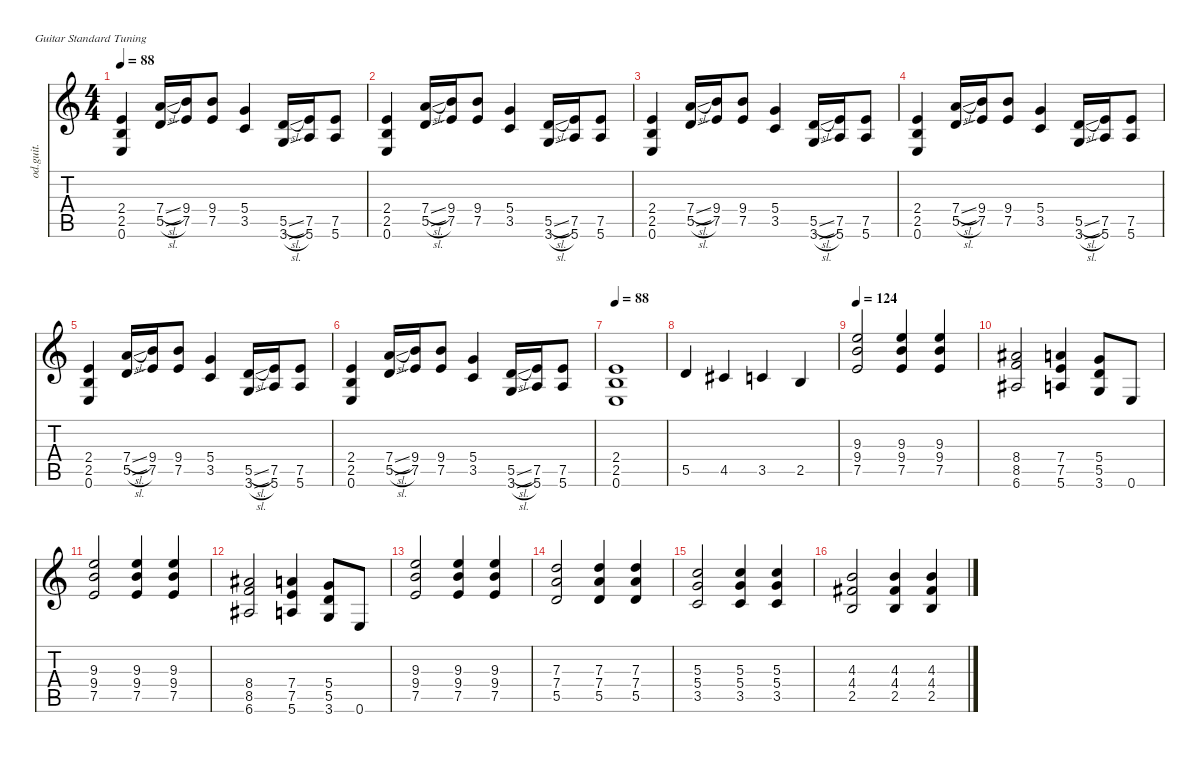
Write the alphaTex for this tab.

\defaultSystemsLayout 4
\hideDynamics
\bracketExtendMode nobrackets
\otherSystemsTrackNameOrientation horizontal
\track ("kithara" "od.guit.") {instrument overdrivenguitar}
\staff {score tabs}
\tuning (E4 B3 G3 D3 A2 E2)
\ts (4 4)
\tempo 88
\clef g2
\ks c
(0.6 2.5 2.4).4{dy mf beam Up} (5.5{sl} 7.4{sl}).16{beam Up} (7.5 9.4).16{beam Up} (7.5 9.4).8{beam Up} (3.5 5.4).4{beam Up} (3.6{sl} 5.5{sl}).16{beam Up} (5.6 7.5).16{beam Up} (5.6 7.5).8{beam Up} |
(0.6 2.5 2.4).4{beam Up} (5.5{sl} 7.4{sl}).16{beam Up} (7.5 9.4).16{beam Up} (7.5 9.4).8{beam Up} (3.5 5.4).4{beam Up} (3.6{sl} 5.5{sl}).16{beam Up} (5.6 7.5).16{beam Up} (5.6 7.5).8{beam Up} |
(0.6 2.5 2.4).4{beam Up} (5.5{sl} 7.4{sl}).16{beam Up} (7.5 9.4).16{beam Up} (7.5 9.4).8{beam Up} (3.5 5.4).4{beam Up} (3.6{sl} 5.5{sl}).16{beam Up} (5.6 7.5).16{beam Up} (5.6 7.5).8{beam Up} |
(0.6 2.5 2.4).4{beam Up} (5.5{sl} 7.4{sl}).16{beam Up} (7.5 9.4).16{beam Up} (7.5 9.4).8{beam Up} (3.5 5.4).4{beam Up} (3.6{sl} 5.5{sl}).16{beam Up} (5.6 7.5).16{beam Up} (5.6 7.5).8{beam Up} |
(0.6 2.5 2.4).4{beam Up} (5.5{sl} 7.4{sl}).16{beam Up} (7.5 9.4).16{beam Up} (7.5 9.4).8{beam Up} (3.5 5.4).4{beam Up} (3.6{sl} 5.5{sl}).16{beam Up} (5.6 7.5).16{beam Up} (5.6 7.5).8{beam Up} |
(0.6 2.5 2.4).4{beam Up} (5.5{sl} 7.4{sl}).16{beam Up} (7.5 9.4).16{beam Up} (7.5 9.4).8{beam Up} (3.5 5.4).4{beam Up} (3.6{sl} 5.5{sl}).16{beam Up} (5.6 7.5).16{beam Up} (5.6 7.5).8{beam Up} |
\tempo 88
(0.6 2.5 2.4).1{beam Up} |
5.5.4{beam Up} 4.5{acc #}.4{beam Up} 3.5.4{beam Up} 2.5.4{beam Up} |
\tempo 124
(7.5 9.4 9.3).2{beam Up} (7.5 9.4 9.3).4{beam Up} (7.5 9.4 9.3).4{beam Up} |
(6.6{acc #} 8.5 8.4{acc #}).2{beam Up} (5.6 7.5 7.4).4{beam Up} (3.6 5.5 5.4).8{beam Up} 0.6.8{beam Up} |
(7.5 9.4 9.3).2{beam Up} (7.5 9.4 9.3).4{beam Up} (7.5 9.4 9.3).4{beam Up} |
(6.6{acc #} 8.5 8.4{acc #}).2{beam Up} (5.6 7.5 7.4).4{beam Up} (3.6 5.5 5.4).8{beam Up} 0.6.8{beam Up} |
(7.5 9.4 9.3).2{beam Up} (7.5 9.4 9.3).4{beam Up} (7.5 9.4 9.3).4{beam Up} |
(5.5 7.4 7.3).2{beam Up} (5.5 7.4 7.3).4{beam Up} (5.5 7.4 7.3).4{beam Up} |
(3.5 5.4 5.3).2{beam Up} (3.5 5.4 5.3).4{beam Up} (3.5 5.4 5.3).4{beam Up} |
(2.5 4.4{acc #} 4.3).2{beam Up} (2.5 4.4{acc #} 4.3).4{beam Up} (2.5 4.4{acc #} 4.3).4{beam Up}
